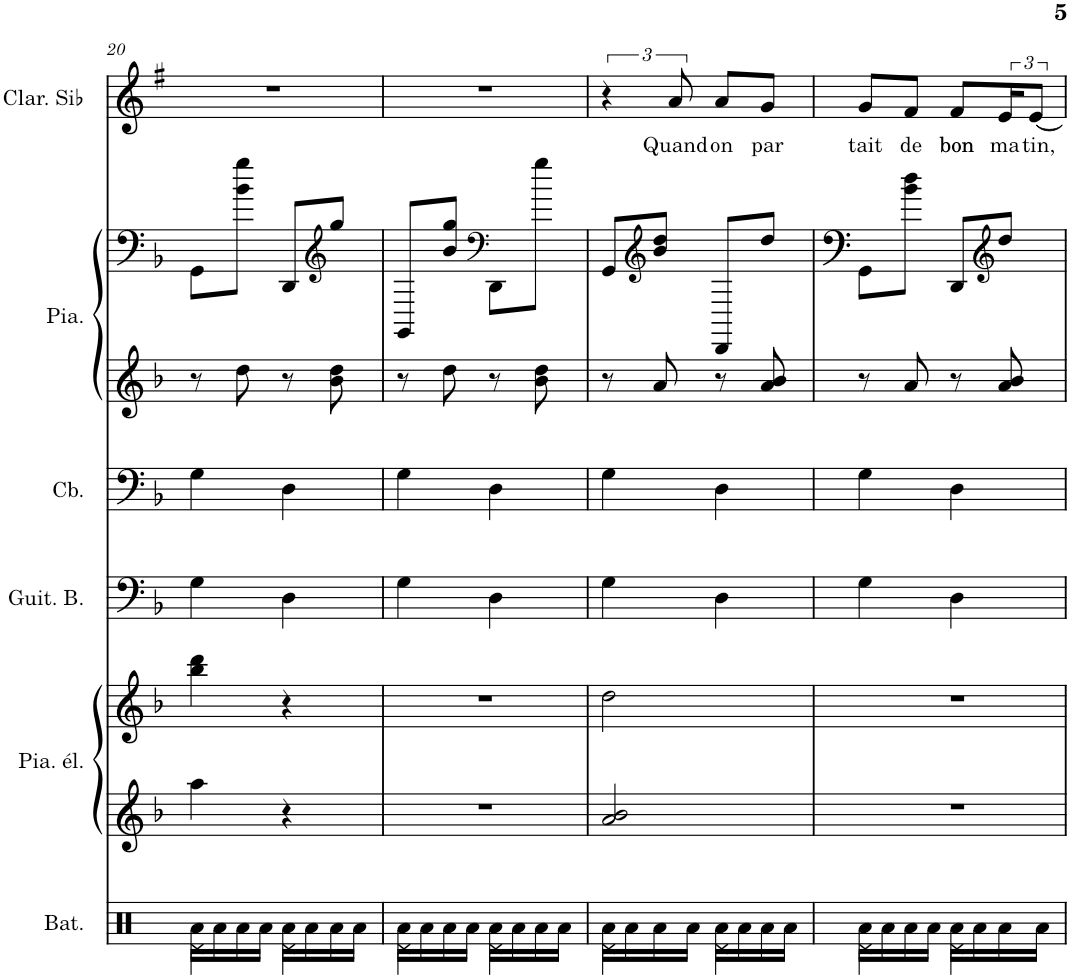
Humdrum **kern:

**kern	**kern	**kern	**kern	**kern	**kern	**kern	**kern	**text
*part6	*part5	*part5	*part4	*part3	*part2	*part2	*part1	*part1
*staff8	*staff7	*staff6	*staff5	*staff4	*staff3	*staff2	*staff1	*staff1
*I"Batterie, Drums	*I"Piano électrique, Electric Piano 1	*	*I"Guitare Basse	*I"Contrebasse, Acoustic Bass	*I"Piano, Acoustic Grand Piano	*	*I"Clarinette en Sib	*
*I'Bat.	*I'Pia. él.	*	*I'Guit. B.	*I'Cb.	*I'Pia.	*	*I'Clar. Sib	*
!!LO:PB:g=z
*clefX	*clefG2	*clefG2	*clefF4	*clefF4	*clefG2	*clefG2	*clefG2	*
*	*	*	*Trd7c12	*Trd7c12	*	*	*Trd1c2	*
*k[]	*k[b-]	*k[b-]	*k[b-]	*k[b-]	*k[b-]	*k[b-]	*k[f#]	*
*M2/4	*M2/4	*M2/4	*M2/4	*M2/4	*M2/4	*M2/4	*M2/4	*
=20	=20	=20	=20	=20	=20	=20	=20	=20
*^	*	*	*	*	*	*	*	*
16Ra\LL	4Rd\	4aa\	4bb-\ 4ddd\	4G\	4G\	8r	8GG\L	2r	.
16Ra\	.	.	.	.	.	.	.	.	.
16Ra\	.	.	.	.	.	8dd\	8b-\ 8gg\J	.	.
16Ra\JJ	.	.	.	.	.	.	.	.	.
16Ra\LL	4Rd\	4r	4r	4D\	4D\	8r	8DD/L	.	.
16Ra\	.	.	.	.	.	.	.	.	.
*	*	*	*	*	*	*	*clefG2	*	*
16Ra\	.	.	.	.	.	8b-\ 8dd\	8gg/J	.	.
16Ra\JJ	.	.	.	.	.	.	.	.	.
=21	=21	=21	=21	=21	=21	=21	=21	=21	=21
16Ra\LL	4Rd\	2r	2r	4G\	4G\	8r	8GG/L	2r	.
16Ra\	.	.	.	.	.	.	.	.	.
16Ra\	.	.	.	.	.	8dd\	8b-/ 8gg/J	.	.
16Ra\JJ	.	.	.	.	.	.	.	.	.
*	*	*	*	*	*	*	*clefF4	*	*
16Ra\LL	4Rd\	.	.	4D\	4D\	8r	8DD\L	.	.
16Ra\	.	.	.	.	.	.	.	.	.
16Ra\	.	.	.	.	.	8b-\ 8dd\	8gg\J	.	.
16Ra\JJ	.	.	.	.	.	.	.	.	.
=22	=22	=22	=22	=22	=22	=22	=22	=22	=22
16Ra\LL	4Rd\	2a/ 2b-/	2dd\	4G\	4G\	8r	8GG/L	6r	.
16Ra\	.	.	.	.	.	.	.	.	.
*	*	*	*	*	*	*	*clefG2	*	*
16Ra\	.	.	.	.	.	8a/	8b-/ 8dd/J	.	.
!	!	!	!	!	!	!	!	!	!LO:LY:b
.	.	.	.	.	.	.	.	12a/	Quand
16Ra\JJ	.	.	.	.	.	.	.	.	.
!	!	!	!	!	!	!	!	!	!LO:LY:b
16Ra\LL	4Rd\	.	.	4D\	4D\	8r	8DD/L	8a/L	on
16Ra\	.	.	.	.	.	.	.	.	.
!	!	!	!	!	!	!	!	!	!LO:LY:b
16Ra\	.	.	.	.	.	8a/ 8b-/	8dd/J	8g/J	par
16Ra\JJ	.	.	.	.	.	.	.	.	.
=23	=23	=23	=23	=23	=23	=23	=23	=23	=23
!	!	!	!	!	!	!	!	!	!LO:LY:b
16Ra\LL	4Rd\	2r	2r	4G\	4G\	8r	8GG\L	8g/L	tait
16Ra\	.	.	.	.	.	.	.	.	.
!	!	!	!	!	!	!	!	!	!LO:LY:b
16Ra\	.	.	.	.	.	8a/	8b-\ 8dd\J	8f#/J	de
16Ra\JJ	.	.	.	.	.	.	.	.	.
!	!	!	!	!	!	!	!	!	!LO:LY:b
16Ra\LL	4Rd\	.	.	4D\	4D\	8r	8DD/L	8f#/L	bon
16Ra\	.	.	.	.	.	.	.	.	.
*	*	*	*	*	*	*	*clefG2	*	*
!	!	!	!	!	!	!	!	!	!LO:LY:b
16Ra\	.	.	.	.	.	8a/ 8b-/	8dd/J	24e/K	ma
!	!	!	!	!	!	!	!	!	!LO:LY:b
.	.	.	.	.	.	.	.	[12e/J	tin,
16Ra\JJ	.	.	.	.	.	.	.	.	.
*v	*v	*	*	*	*	*	*	*	*
=	=	=	=	=	=	=	=	=
*-	*-	*-	*-	*-	*-	*-	*-	*-
